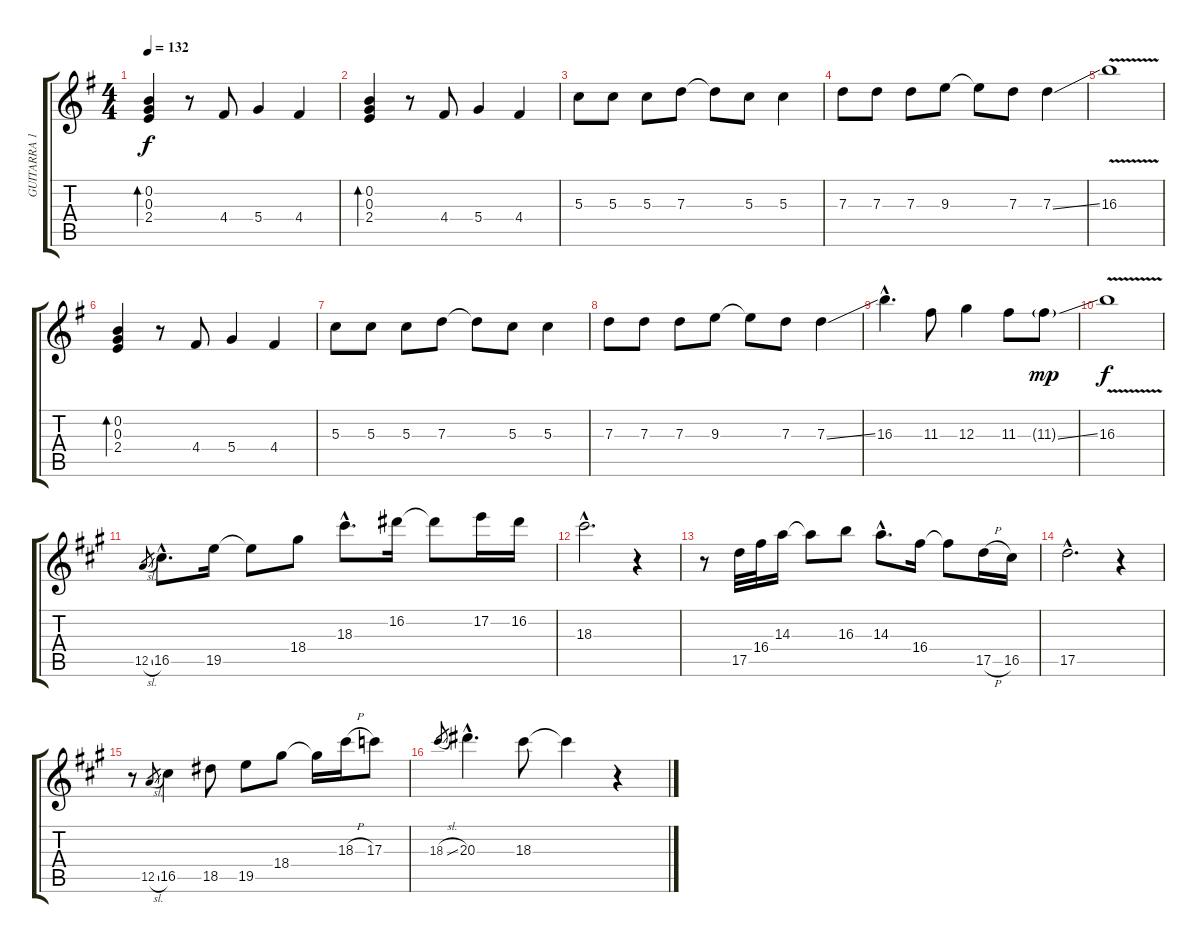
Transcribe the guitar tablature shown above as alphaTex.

\track ("GUITARRA 1" "GUITARRA 1") {instrument overdrivenguitar}
\staff {score tabs}
\tuning (E4 B3 G3 D3 A2 E2) {hide}
\ts (4 4)
\tempo 132
\clef g2
\ks eminor
(0.2 0.3 2.4).4{bd 60 dy f} r.8 4.4.8 5.4.4 4.4.4 |
(0.2 0.3 2.4).4{bd 60} r.8 4.4.8 5.4.4 4.4.4 |
5.3.8 5.3.8 5.3.8 7.3.8 7.3{t}.8 5.3.8 5.3.4 |
7.3.8 7.3.8 7.3.8 9.3.8 9.3{t}.8 7.3.8 7.3{ss}.4 |
16.3{v}.1 |
(0.2 0.3 2.4).4{bd 240} r.8 4.4.8 5.4.4 4.4.4 |
5.3.8 5.3.8 5.3.8 7.3.8 7.3{t}.8 5.3.8 5.3.4 |
7.3.8 7.3.8 7.3.8 9.3.8 9.3{t}.8 7.3.8 7.3{ss}.4 |
16.3{hac}.4{d} 11.3.8 12.3.4 11.3.8 11.3{ss g}.8{dy mp} |
16.3{v}.1{dy f} |
\ks f#minor
12.5{sl}.8{gr} 16.5{hac}.8{d} 19.5.16 19.5{t}.8 18.4.8 18.3{hac}.8{d} 16.2.16 16.2{t}.8 17.2.16 16.2.16 |
18.3{hac}.2{d} r.4 |
r.8 17.5.32 16.4.32 14.3.16 14.3{t}.8 16.3.8 14.3{hac}.8{d} 16.4.16 16.4{t}.8 17.5{h}.16 16.5.16 |
17.5{hac}.2{d} r.4 |
r.8 12.5{sl}.8{gr} 16.5.4 18.5.8 19.5.8 18.4.8 18.4{t}.16 18.3{h}.16 17.3.8 |
18.3{sl}.8{gr} 20.3{hac}.4{d} 18.3.8 18.3{t}.4 r.4
